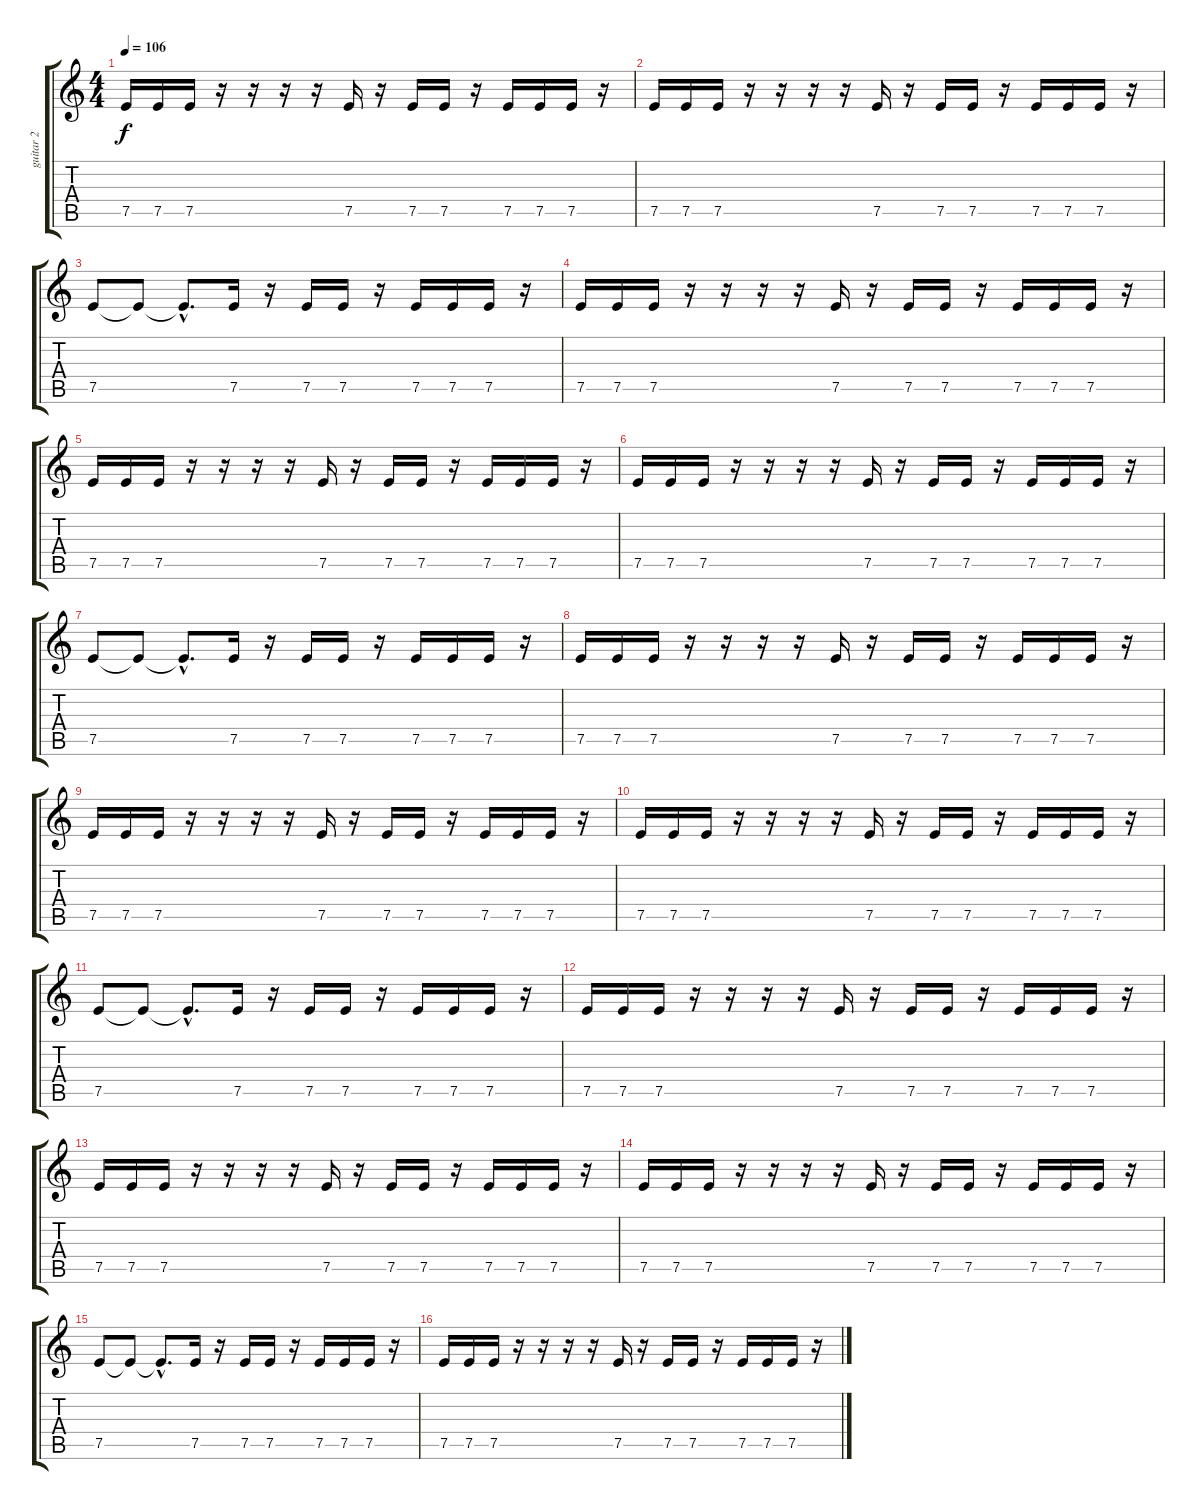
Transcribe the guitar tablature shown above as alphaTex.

\track ("guitar 2" "guitar 2") {instrument electricguitarjazz}
\staff {score tabs}
\tuning (E4 B3 G3 D3 A2 E2) {hide}
\ts (4 4)
\tempo 106
\clef g2
\ks c
7.5.16{dy f instrument electricguitarmuted} 7.5.16 7.5.16 r.16 r.16 r.16 r.16 7.5.16 r.16 7.5.16 7.5.16 r.16 7.5.16 7.5.16 7.5.16 r.16 |
7.5.16{instrument electricguitarmuted} 7.5.16 7.5.16 r.16 r.16 r.16 r.16 7.5.16 r.16 7.5.16 7.5.16 r.16 7.5.16 7.5.16 7.5.16 r.16 |
7.5.8{instrument electricguitarmuted} 7.5{t}.8 7.5{hac t}.8{d} 7.5.16 r.16 7.5.16 7.5.16 r.16 7.5.16 7.5.16 7.5.16 r.16 |
7.5.16{instrument electricguitarmuted} 7.5.16 7.5.16 r.16 r.16 r.16 r.16 7.5.16 r.16 7.5.16 7.5.16 r.16 7.5.16 7.5.16 7.5.16 r.16 |
7.5.16{instrument electricguitarmuted} 7.5.16 7.5.16 r.16 r.16 r.16 r.16 7.5.16 r.16 7.5.16 7.5.16 r.16 7.5.16 7.5.16 7.5.16 r.16 |
7.5.16{instrument electricguitarmuted} 7.5.16 7.5.16 r.16 r.16 r.16 r.16 7.5.16 r.16 7.5.16 7.5.16 r.16 7.5.16 7.5.16 7.5.16 r.16 |
7.5.8{instrument electricguitarmuted} 7.5{t}.8 7.5{hac t}.8{d} 7.5.16 r.16 7.5.16 7.5.16 r.16 7.5.16 7.5.16 7.5.16 r.16 |
7.5.16{instrument electricguitarmuted} 7.5.16 7.5.16 r.16 r.16 r.16 r.16 7.5.16 r.16 7.5.16 7.5.16 r.16 7.5.16 7.5.16 7.5.16 r.16 |
7.5.16{instrument electricguitarmuted} 7.5.16 7.5.16 r.16 r.16 r.16 r.16 7.5.16 r.16 7.5.16 7.5.16 r.16 7.5.16 7.5.16 7.5.16 r.16 |
7.5.16{instrument electricguitarmuted} 7.5.16 7.5.16 r.16 r.16 r.16 r.16 7.5.16 r.16 7.5.16 7.5.16 r.16 7.5.16 7.5.16 7.5.16 r.16 |
7.5.8{instrument electricguitarmuted} 7.5{t}.8 7.5{hac t}.8{d} 7.5.16 r.16 7.5.16 7.5.16 r.16 7.5.16 7.5.16 7.5.16 r.16 |
7.5.16{instrument electricguitarmuted} 7.5.16 7.5.16 r.16 r.16 r.16 r.16 7.5.16 r.16 7.5.16 7.5.16 r.16 7.5.16 7.5.16 7.5.16 r.16 |
7.5.16{instrument electricguitarmuted} 7.5.16 7.5.16 r.16 r.16 r.16 r.16 7.5.16 r.16 7.5.16 7.5.16 r.16 7.5.16 7.5.16 7.5.16 r.16 |
7.5.16{instrument electricguitarmuted} 7.5.16 7.5.16 r.16 r.16 r.16 r.16 7.5.16 r.16 7.5.16 7.5.16 r.16 7.5.16 7.5.16 7.5.16 r.16 |
7.5.8{instrument electricguitarmuted} 7.5{t}.8 7.5{hac t}.8{d} 7.5.16 r.16 7.5.16 7.5.16 r.16 7.5.16 7.5.16 7.5.16 r.16 |
7.5.16{instrument electricguitarmuted} 7.5.16 7.5.16 r.16 r.16 r.16 r.16 7.5.16 r.16 7.5.16 7.5.16 r.16 7.5.16 7.5.16 7.5.16 r.16
